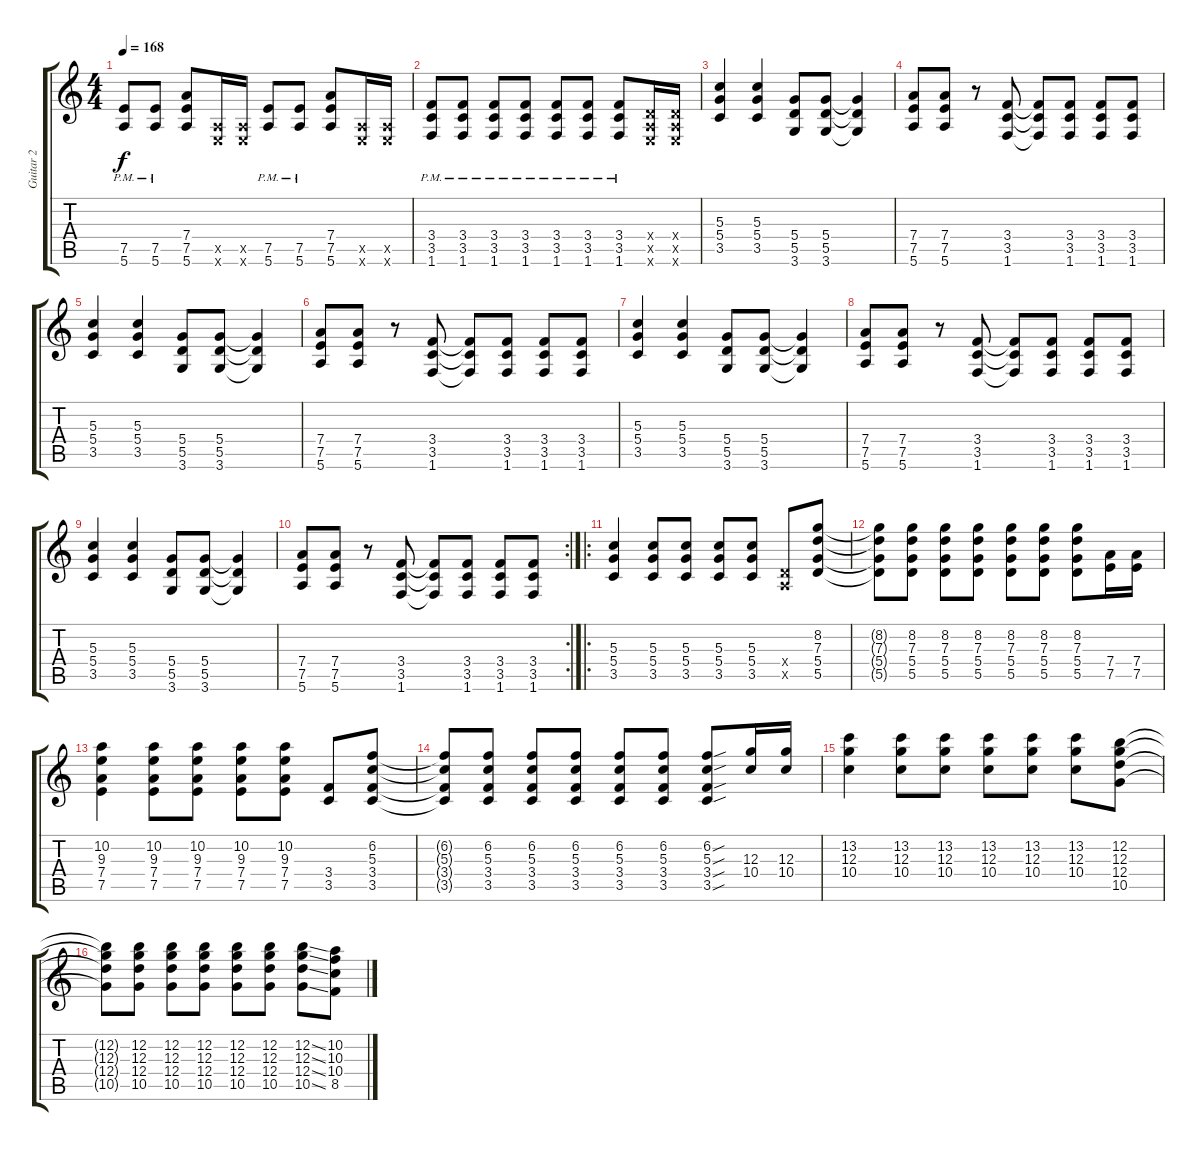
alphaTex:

\track ("Guitar 2" "Guitar 2") {instrument overdrivenguitar}
\staff {score tabs}
\tuning (E4 B3 G3 D3 A2 E2) {hide}
\ts (4 4)
\tempo 168
\clef g2
\ks c
(7.5{pm} 5.6{pm}).8{dy f} (7.5{pm} 5.6{pm}).8 (7.4 7.5 5.6).8 (0.5{x} 0.6{x}).16 (0.5{x} 0.6{x}).16 (7.5{pm} 5.6{pm}).8 (7.5{pm} 5.6{pm}).8 (7.4 7.5 5.6).8 (0.5{x} 0.6{x}).16 (0.5{x} 0.6{x}).16 |
(3.4{pm} 3.5{pm} 1.6{pm}).8 (3.4{pm} 3.5{pm} 1.6{pm}).8 (3.4{pm} 3.5{pm} 1.6{pm}).8 (3.4{pm} 3.5{pm} 1.6{pm}).8 (3.4{pm} 3.5{pm} 1.6{pm}).8 (3.4{pm} 3.5{pm} 1.6{pm}).8 (3.4{pm} 3.5{pm} 1.6{pm}).8 (0.4{x} 0.5{x} 0.6{x}).16 (0.4{x} 0.5{x} 0.6{x}).16 |
(5.3 5.4 3.5).4 (5.3 5.4 3.5).4 (5.4 5.5 3.6).8 (5.4 5.5 3.6).8 (5.4{t} 5.5{t} 3.6{t}).4 |
(7.4 7.5 5.6).8 (7.4 7.5 5.6).8 r.8 (3.4 3.5 1.6).8 (3.4{t} 3.5{t} 1.6{t}).8 (3.4 3.5 1.6).8 (3.4 3.5 1.6).8 (3.4 3.5 1.6).8 |
(5.3 5.4 3.5).4 (5.3 5.4 3.5).4 (5.4 5.5 3.6).8 (5.4 5.5 3.6).8 (5.4{t} 5.5{t} 3.6{t}).4 |
(7.4 7.5 5.6).8 (7.4 7.5 5.6).8 r.8 (3.4 3.5 1.6).8 (3.4{t} 3.5{t} 1.6{t}).8 (3.4 3.5 1.6).8 (3.4 3.5 1.6).8 (3.4 3.5 1.6).8 |
(5.3 5.4 3.5).4 (5.3 5.4 3.5).4 (5.4 5.5 3.6).8 (5.4 5.5 3.6).8 (5.4{t} 5.5{t} 3.6{t}).4 |
(7.4 7.5 5.6).8 (7.4 7.5 5.6).8 r.8 (3.4 3.5 1.6).8 (3.4{t} 3.5{t} 1.6{t}).8 (3.4 3.5 1.6).8 (3.4 3.5 1.6).8 (3.4 3.5 1.6).8 |
(5.3 5.4 3.5).4 (5.3 5.4 3.5).4 (5.4 5.5 3.6).8 (5.4 5.5 3.6).8 (5.4{t} 5.5{t} 3.6{t}).4 |
\rc 2
(7.4 7.5 5.6).8 (7.4 7.5 5.6).8 r.8 (3.4 3.5 1.6).8 (3.4{t} 3.5{t} 1.6{t}).8 (3.4 3.5 1.6).8 (3.4 3.5 1.6).8 (3.4 3.5 1.6).8 |
\ro
(5.3 5.4 3.5).4 (5.3 5.4 3.5).8 (5.3 5.4 3.5).8 (5.3 5.4 3.5).8 (5.3 5.4 3.5).8 (0.4{x} 0.5{x}).8 (8.2 7.3 5.4 5.5).8 |
(8.2{t} 7.3{t} 5.4{t} 5.5{t}).8 (8.2 7.3 5.4 5.5).8 (8.2 7.3 5.4 5.5).8 (8.2 7.3 5.4 5.5).8 (8.2 7.3 5.4 5.5).8 (8.2 7.3 5.4 5.5).8 (8.2 7.3 5.4 5.5).8 (7.4 7.5).16 (7.4 7.5).16 |
(10.2 9.3 7.4 7.5).4 (10.2 9.3 7.4 7.5).8 (10.2 9.3 7.4 7.5).8 (10.2 9.3 7.4 7.5).8 (10.2 9.3 7.4 7.5).8 (3.4 3.5).8 (6.2 5.3 3.4 3.5).8 |
(6.2{t} 5.3{t} 3.4{t} 3.5{t}).8 (6.2 5.3 3.4 3.5).8 (6.2 5.3 3.4 3.5).8 (6.2 5.3 3.4 3.5).8 (6.2 5.3 3.4 3.5).8 (6.2 5.3 3.4 3.5).8 (6.2{sou} 5.3{sou} 3.4{sou} 3.5{sou}).8 (12.3 10.4).16 (12.3 10.4).16 |
(13.2 12.3 10.4).4 (13.2 12.3 10.4).8 (13.2 12.3 10.4).8 (13.2 12.3 10.4).8 (13.2 12.3 10.4).8 (13.2 12.3 10.4).8 (12.2 12.3 12.4 10.5).8 |
(12.2{t} 12.3{t} 12.4{t} 10.5{t}).8 (12.2 12.3 12.4 10.5).8 (12.2 12.3 12.4 10.5).8 (12.2 12.3 12.4 10.5).8 (12.2 12.3 12.4 10.5).8 (12.2 12.3 12.4 10.5).8 (12.2{ss} 12.3{ss} 12.4{ss} 10.5{ss}).8 (10.2 10.3 10.4 8.5).8
